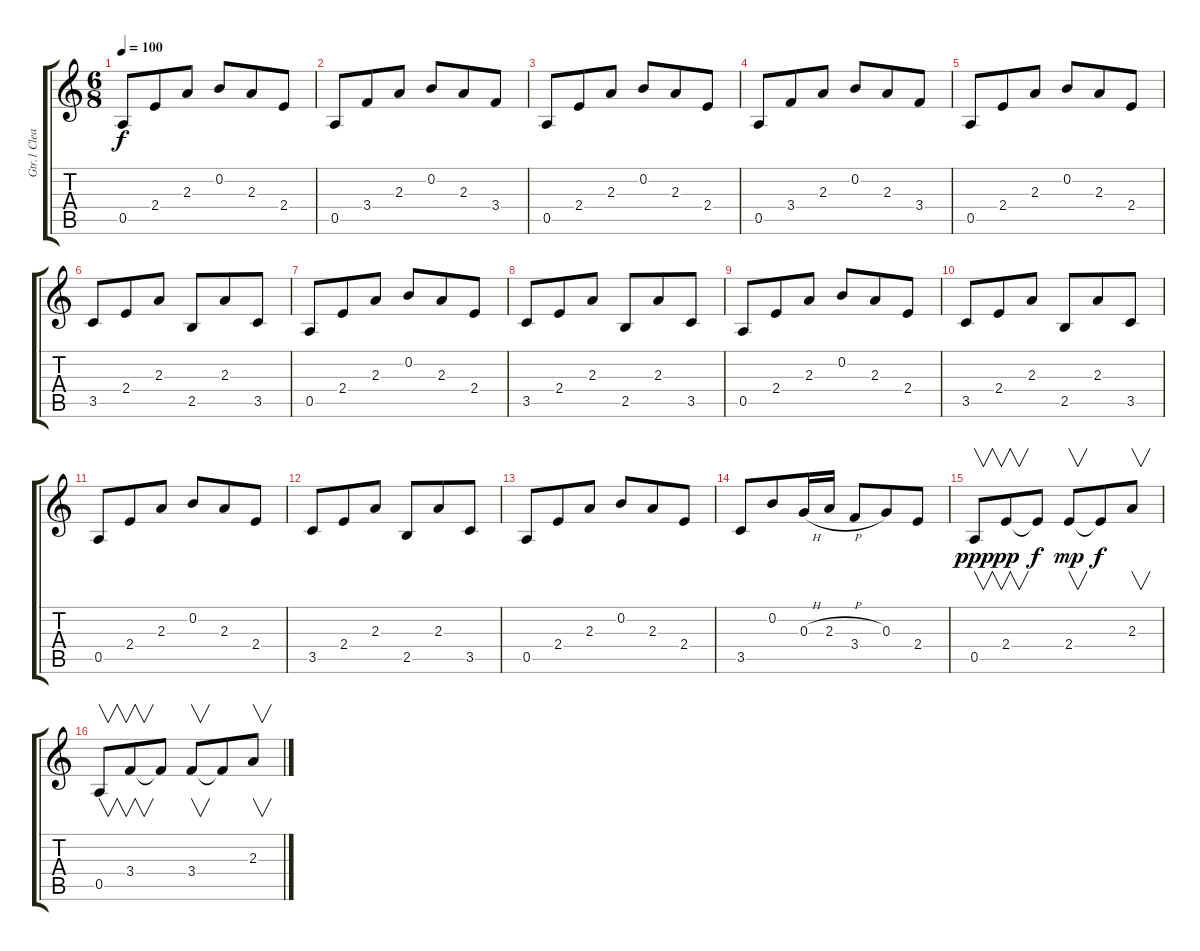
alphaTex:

\track ("Gtr.1 Clean" "Gtr.1 Clea") {instrument electricguitarclean}
\staff {score tabs}
\tuning (E4 B3 G3 D3 A2 D2) {hide}
\ts (6 8)
\tempo 100
\clef g2
\ks c
0.5.8{dy f instrument electricguitarclean} 2.4.8 2.3.8 0.2.8 2.3.8 2.4.8 |
0.5.8 3.4.8 2.3.8 0.2.8 2.3.8 3.4.8 |
0.5.8 2.4.8 2.3.8 0.2.8 2.3.8 2.4.8 |
0.5.8 3.4.8 2.3.8 0.2.8 2.3.8 3.4.8 |
0.5.8 2.4.8 2.3.8 0.2.8 2.3.8 2.4.8 |
3.5.8 2.4.8 2.3.8 2.5.8 2.3.8 3.5.8 |
0.5.8 2.4.8 2.3.8 0.2.8 2.3.8 2.4.8 |
3.5.8 2.4.8 2.3.8 2.5.8 2.3.8 3.5.8 |
0.5.8 2.4.8 2.3.8 0.2.8 2.3.8 2.4.8 |
3.5.8 2.4.8 2.3.8 2.5.8 2.3.8 3.5.8 |
0.5.8 2.4.8 2.3.8 0.2.8 2.3.8 2.4.8 |
3.5.8 2.4.8 2.3.8 2.5.8 2.3.8 3.5.8 |
0.5.8 2.4.8 2.3.8 0.2.8 2.3.8 2.4.8 |
3.5.8 0.2.8 0.3{h}.16 2.3{h}.16 3.4.8 0.3.8 2.4.8 |
0.5.8{v dy ppp} 2.4.8{v dy pp} 2.4{t}.8{dy f} 2.4.8{v dy mp} 2.4{t}.8{dy f} 2.3.8{v} |
0.5.8{v} 3.4.8{v} 3.4{t}.8 3.4.8{v} 3.4{t}.8 2.3.8{v}
